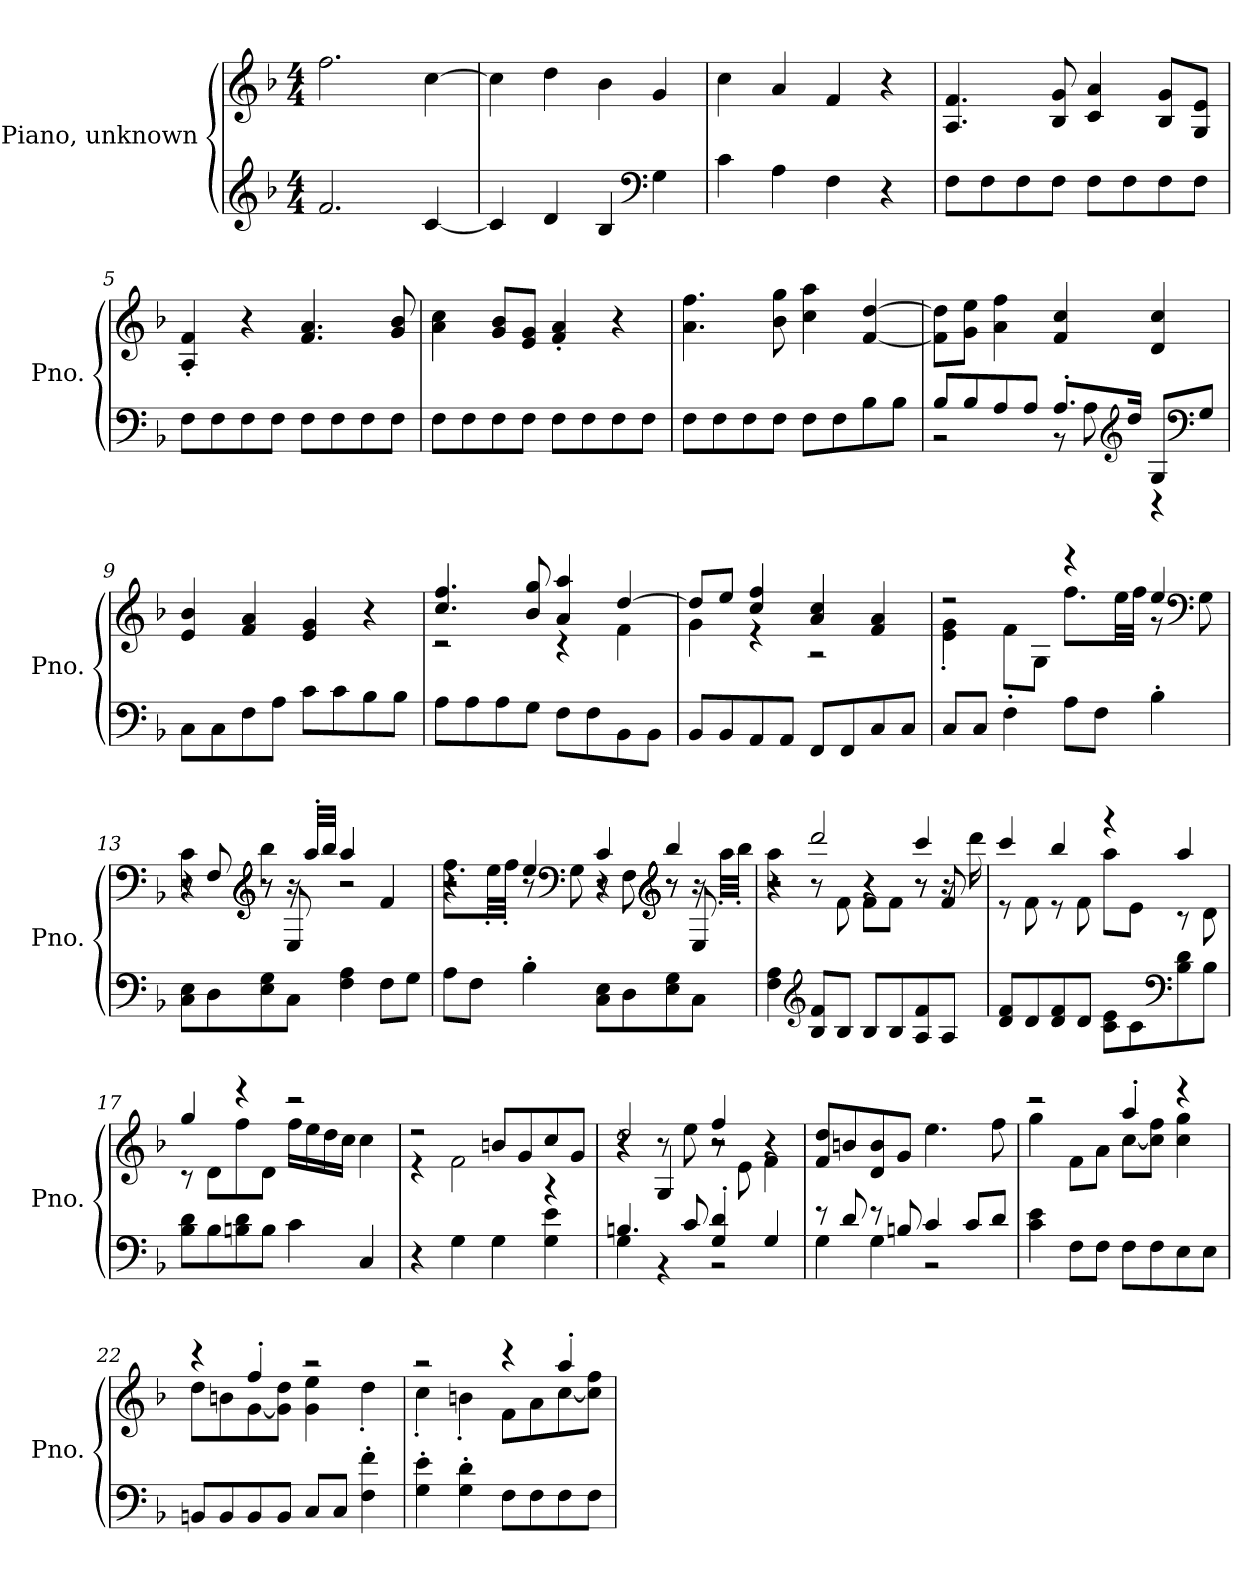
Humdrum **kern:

**kern	**kern
*part1	*part1
*staff2	*staff1
*I"Piano, unknown	*
*I'Pno.	*
*clefG2	*clefG2
*k[b-]	*k[b-]
*M4/4	*M4/4
*MM120	*MM120
=1	=1
2.f/	2.ff\
[4c/	[4cc\
=2	=2
4c/]	4cc\]
4d/	4dd\
4B-/	4b-\
*clefF4	*
4G\	4g/
=3	=3
4c\	4cc\
4A\	4a/
4F\	4f/
4r	4r
=4	=4
8F\L	4.A/ 4.f/
8F\	.
8F\	.
8F\J	8B-/ 8g/
8F\L	4c/ 4a/
8F\	.
8F\	8B-/ 8g/L
8F\J	8G/ 8e/J
=5	=5
8F\L	4A/' 4f/'
8F\	.
8F\	4r
8F\J	.
8F\L	4.f/ 4.a/
8F\	.
8F\	.
8F\J	8g/ 8b-/
=6	=6
8F\L	4a\ 4cc\
8F\	.
8F\	8g/ 8b-/L
8F\J	8e/ 8g/J
8F\L	4f/' 4a/'
8F\	.
8F\	4r
8F\J	.
!!LO:LB:g=z
=7	=7
8F\L	4.a\ 4.ff\
8F\	.
8F\	.
8F\J	8b-\ 8gg\
8F\L	4cc\ 4aa\
8F\	.
8B-\	[4f/ [4dd/
8B-\J	.
=8	=8
*^	*
8B-/L	2r	8f\] 8dd\]L
8B-/	.	8g\ 8ee\J
8A/	.	4a\ 4ff\
8A/J	.	.
8.A'/L	8r	4f/ 4cc/
.	8A\	.
*clefG2	*	*
16dd/Jk	.	.
8G/L	4r	4d/ 4cc/
*clefF4	*	*
8G/J	.	.
*v	*v	*
=9	=9
8C\L	4e/ 4b-/
8C\	.
8F\	4f/ 4a/
8A\J	.
8c\L	4e/ 4g/
8c\	.
8B-\	4r
8B-\J	.
=10	=10
*	*^
8A\L	4.cc/ 4.ff/	2r
8A\	.	.
8A\	.	.
8G\J	8b-/ 8gg/	.
8F\L	4a/ 4aa/	4r
8F\	.	.
8BB-\	[4dd/	4f\
8BB-\J	.	.
!!LO:LB:g=z	!!
=11	=11	=11
8BB-/L	8dd/L]	4g\
8BB-/	8ee/J	.
8AA/	4cc/ 4ff/	4r
8AA/J	.	.
8FF/L	4a/ 4cc/	2r
8FF/	.	.
8C/	4f/ 4a/	.
8C/J	.	.
=12	=12	=12
8C/L	2r	4e\' 4g\'
8C/J	.	.
4F'\	.	8f\L
.	.	8G\J
8A\L	4r	8.ff\L
8F\J	.	.
.	.	32ee\LL
.	.	32ff\JJJ
4B-'\	4ee/	8r
*	*clefF4	*
.	.	8G\
=13	=13	=13
*	*	*^
8C\ 8E\L	8r	4c\	4r
8D\	8F/	.	.
*	*clefG2	*	*
8E\ 8G\	8r	4bb-\	8r
8C\J	16r	.	8E/
.	32aa'/LLL	.	.
.	32bb-/JJJ	.	.
4F\ 4A\	4aa/	2r	2r
8F\L	4f/	.	.
8G\J	.	.	.
!!LO:LB:g=z	!!	!!
=14	=14	=14	=14
8A\L	4r	8.ff\L	2r
8F\J	.	.	.
.	.	32ee'\LL	.
.	.	32ff'\JJJ	.
4B-'\	4ee/	8r	.
*	*clefF4	*	*
.	.	8G\	.
8C\ 8E\L	4c/	8r	4r
8D\	.	8F\	.
*	*clefG2	*	*
8E\ 8G\	4bb-/	8r	8r
8C\J	.	16r	8E/
.	.	32aa'\LLL	.
.	.	32bb-'\JJJ	.
=15	=15	=15	=15
4F\ 4A\	4r	4aa\	2r
*clefG2	*	*	*
8B-/ 8f/L	2ddd/	8r	.
8B-/J	.	8f\	.
8B-/L	.	8f\L	4r
8B-/	.	8f\J	.
8A/ 8f/	4ccc/	8r	8r
8A/J	.	16r	8f/
.	.	16ddd\	.
*	*	*v	*v
=16	=16	=16
8d/ 8f/L	4ccc/	8r
8d/	.	8f\
8d/ 8f/	4bb-/	8r
8d/J	.	8f\
8c\ 8e\L	4r	8aa\L
8c\	.	8e\J
*clefF4	*	*
8B-\ 8d\	4aa/	8r
8B-\J	.	8d\
!!LO:LB:g=z	!!
=17	=17	=17
8B-\ 8d\L	4gg/	8r
8B-\	.	8d\L
8Bn\ 8d\	4r	8ff\
8B\J	.	8d\J
4c\	2r	16ff\LL
.	.	16ee\
.	.	16dd\
.	.	16cc\JJ
4C/	.	4cc\
=18	=18	=18
4r	2r	4r
4G\	.	2f\
4G\	8bn/L	.
.	8g/	.
4G\ 4e\	8cc/	4r
.	8g/J	.
=19	=19	=19
*^	*	*^
4.Bn/	4G\	2dd/	4r	4r
.	4r	.	8r	4G/
8c/	.	.	8ee\	.
4G/' 4d/'	2r	4ff/	8r	2r
.	.	.	8e\	.
4G/	.	4r	4f\	.
*	*	*v	*v	*v
=20	=20	=20
8r	4G\	8f/ 8dd/L
8d/	.	8bn/
8r	4G\	8d/ 8b/
8Bn/	.	8g/J
4c/	2r	4.ee\
8c/L	.	.
8d/J	.	8ff\
*v	*v	*
!!LO:LB:g=z
=21	=21
*	*^
4c\ 4e\	2r	4gg\
8F\L	.	8f\L
8F\J	.	8a\J
8F\L	4aa'/	[8cc\L
8F\	.	8cc\] 8ff\J
8E\	4r	4cc\ 4gg\
8E\J	.	.
=22	=22	=22
8BBn/L	4r	8dd\L
8BB/	.	8bn\
8BB/	4ff'/	[8g\
8BB/J	.	8g\] 8dd\J
8C/L	2r	4g\ 4ee\
8C/J	.	.
4F\' 4f\'	.	4dd'\
=23	=23	=23
4G\' 4e\'	2r	4cc'\
4G\' 4d\'	.	4bn'\
8F\L	4r	8f\L
8F\	.	8a\
8F\	4aa'/	[8cc\
8F\J	.	8cc\] 8ff\J
*	*v	*v
=	=
*-	*-
